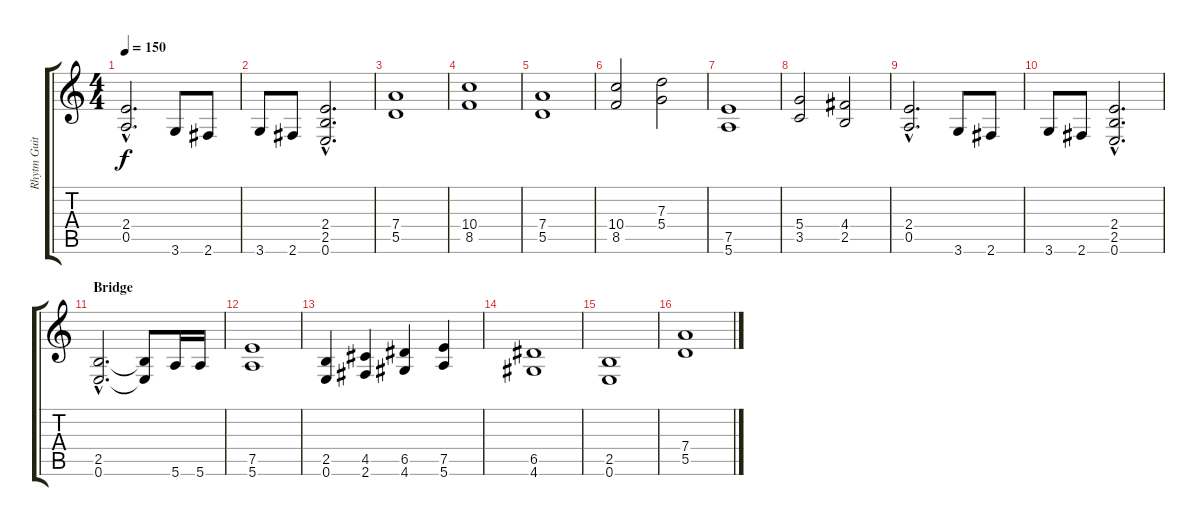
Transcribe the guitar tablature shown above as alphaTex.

\track ("Rhytm Guitar" "Rhytm Guit") {instrument distortionguitar}
\staff {score tabs}
\tuning (E4 B3 G3 D3 A2 E2) {hide}
\ts (4 4)
\tempo 150
\clef g2
\ks c
(2.4{hac} 0.5{hac}).2{d dy f} 3.6.8 2.6.8 |
3.6.8 2.6.8 (2.4{hac} 2.5{hac} 0.6{hac}).2{d} |
(7.4 5.5).1 |
(10.4 8.5).1 |
(7.4 5.5).1 |
(10.4 8.5).2 (7.3 5.4).2 |
(7.5 5.6).1 |
(5.4 3.5).2 (4.4 2.5).2 |
(2.4{hac} 0.5{hac}).2{d} 3.6.8 2.6.8 |
3.6.8 2.6.8 (2.4{hac} 2.5{hac} 0.6{hac}).2{d} |
\section ("" "Bridge")
(2.5{hac} 0.6{hac}).2{d} (2.5{t} 0.6{t}).8 5.6.16 5.6.16 |
(7.5 5.6).1 |
(2.5 0.6).4 (4.5 2.6).4 (6.5 4.6).4 (7.5 5.6).4 |
(6.5 4.6).1 |
(2.5 0.6).1 |
(7.4 5.5).1
